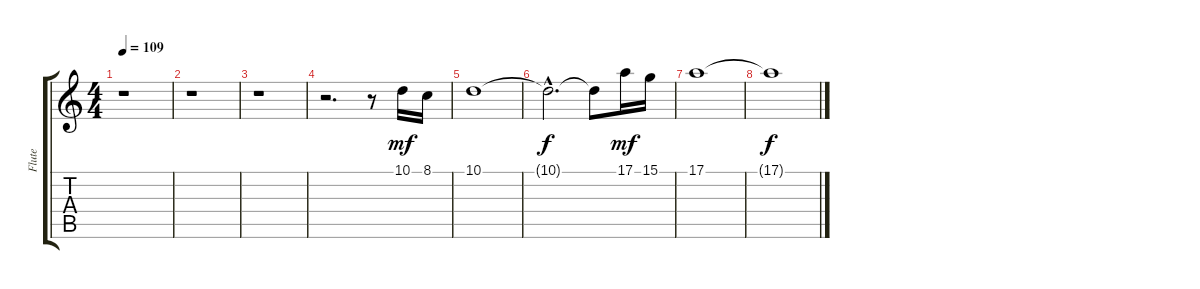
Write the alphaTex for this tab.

\track ("Flute" "Flute") {instrument flute}
\staff {score tabs}
\tuning (E4 B3 G3 D3 A2 E2) {hide}
\ts (4 4)
\tempo 109
\clef g2
\ks c
r.1{dy mf instrument flute} |
r.1 |
r.1 |
r.2{d} r.8 10.1.16 8.1.16 |
10.1.1 |
10.1{hac t}.2{d dy f} 10.1{t}.8 17.1.16{dy mf} 15.1.16 |
17.1.1 |
17.1{t}.1{dy f}
